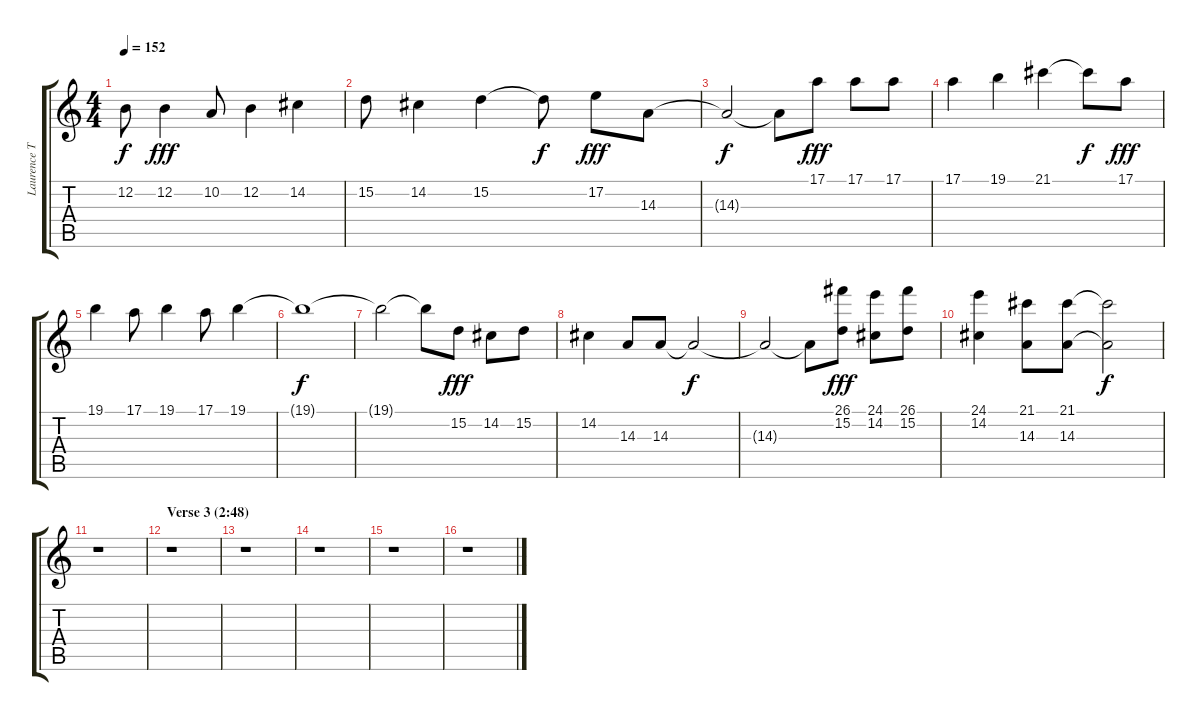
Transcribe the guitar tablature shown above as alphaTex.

\track ("Laurence Tolhurst (piano)" "Laurence T") {instrument brightacousticpiano}
\staff {score tabs}
\tuning (E4 B3 G3 D3 A2 E2) {hide}
\ts (4 4)
\tempo 152
\clef g2
\ks c
12.2{t}.8{dy f} 12.2.4{dy fff} 10.2.8 12.2.4 14.2.4 |
15.2.8 14.2.4 15.2.4 15.2{t}.8{dy f} 17.2.8{dy fff} 14.3.8 |
14.3{t}.2{dy f} 14.3{t}.8 17.1.8{dy fff} 17.1.8 17.1.8 |
17.1.4 19.1.4 21.1.4 21.1{t}.8{dy f} 17.1.8{dy fff} |
19.1.4 17.1.8 19.1.4 17.1.8 19.1.4 |
19.1{t}.1{dy f} |
19.1{t}.2 19.1{t}.8 15.2.8{dy fff} 14.2.8 15.2.8 |
14.2.4 14.3.8 14.3.8 14.3{t}.2{dy f} |
14.3{t}.2 14.3{t}.8 (26.1 15.2).8{dy fff} (24.1 14.2).8 (26.1 15.2).8 |
(24.1 14.2).4 (21.1 14.3).8 (21.1 14.3).8 (21.1{t} 14.3{t}).2{dy f} |
r.1 |
\section ("" "Verse 3 (2:48)")
r.1 |
r.1 |
r.1 |
r.1 |
r.1
